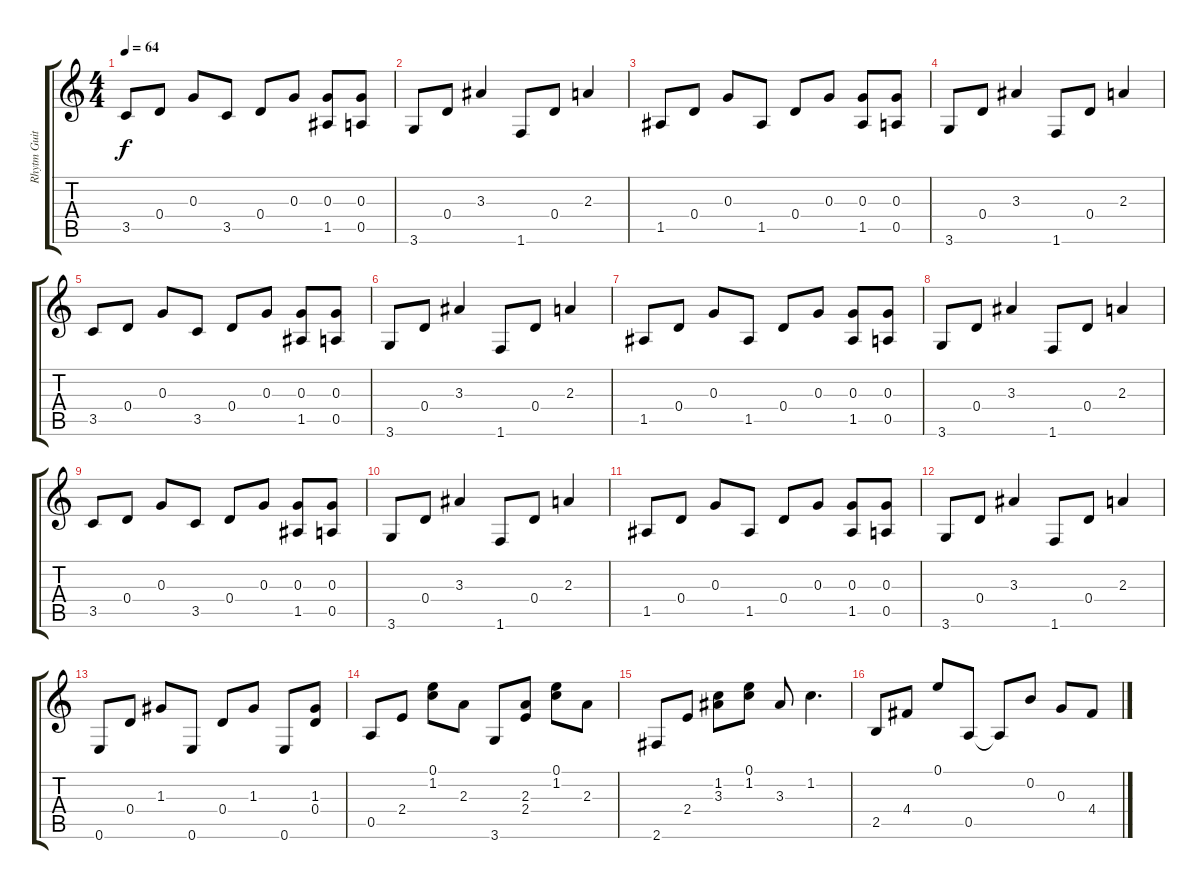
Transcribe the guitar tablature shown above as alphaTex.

\track ("Rhytm Guitar" "Rhytm Guit") {instrument electricguitarjazz}
\staff {score tabs}
\tuning (E4 B3 G3 D3 A2 E2) {hide}
\ts (4 4)
\tempo 64
\clef g2
\ks c
3.5.8{dy f} 0.4.8 0.3.8 3.5.8 0.4.8 0.3.8 (0.3 1.5).8 (0.3 0.5).8 |
3.6.8 0.4.8 3.3.4 1.6.8 0.4.8 2.3.4 |
1.5.8 0.4.8 0.3.8 1.5.8 0.4.8 0.3.8 (0.3 1.5).8 (0.3 0.5).8 |
3.6.8 0.4.8 3.3.4 1.6.8 0.4.8 2.3.4 |
3.5.8 0.4.8 0.3.8 3.5.8 0.4.8 0.3.8 (0.3 1.5).8 (0.3 0.5).8 |
3.6.8 0.4.8 3.3.4 1.6.8 0.4.8 2.3.4 |
1.5.8 0.4.8 0.3.8 1.5.8 0.4.8 0.3.8 (0.3 1.5).8 (0.3 0.5).8 |
3.6.8 0.4.8 3.3.4 1.6.8 0.4.8 2.3.4 |
3.5.8 0.4.8 0.3.8 3.5.8 0.4.8 0.3.8 (0.3 1.5).8 (0.3 0.5).8 |
3.6.8 0.4.8 3.3.4 1.6.8 0.4.8 2.3.4 |
1.5.8 0.4.8 0.3.8 1.5.8 0.4.8 0.3.8 (0.3 1.5).8 (0.3 0.5).8 |
3.6.8 0.4.8 3.3.4 1.6.8 0.4.8 2.3.4 |
0.6.8 0.4.8 1.3.8 0.6.8 0.4.8 1.3.8 0.6.8 (1.3 0.4).8 |
0.5.8 2.4.8 (0.1 1.2).8 2.3.8 3.6.8 (2.3 2.4).8 (0.1 1.2).8 2.3.8 |
2.6.8 2.4.8 (1.2 3.3).8 (0.1 1.2).8 3.3.8 1.2.4{d} |
2.5.8 4.4.8 0.1.8 0.5.8 0.5{t}.8 0.2.8 0.3.8 4.4.8
